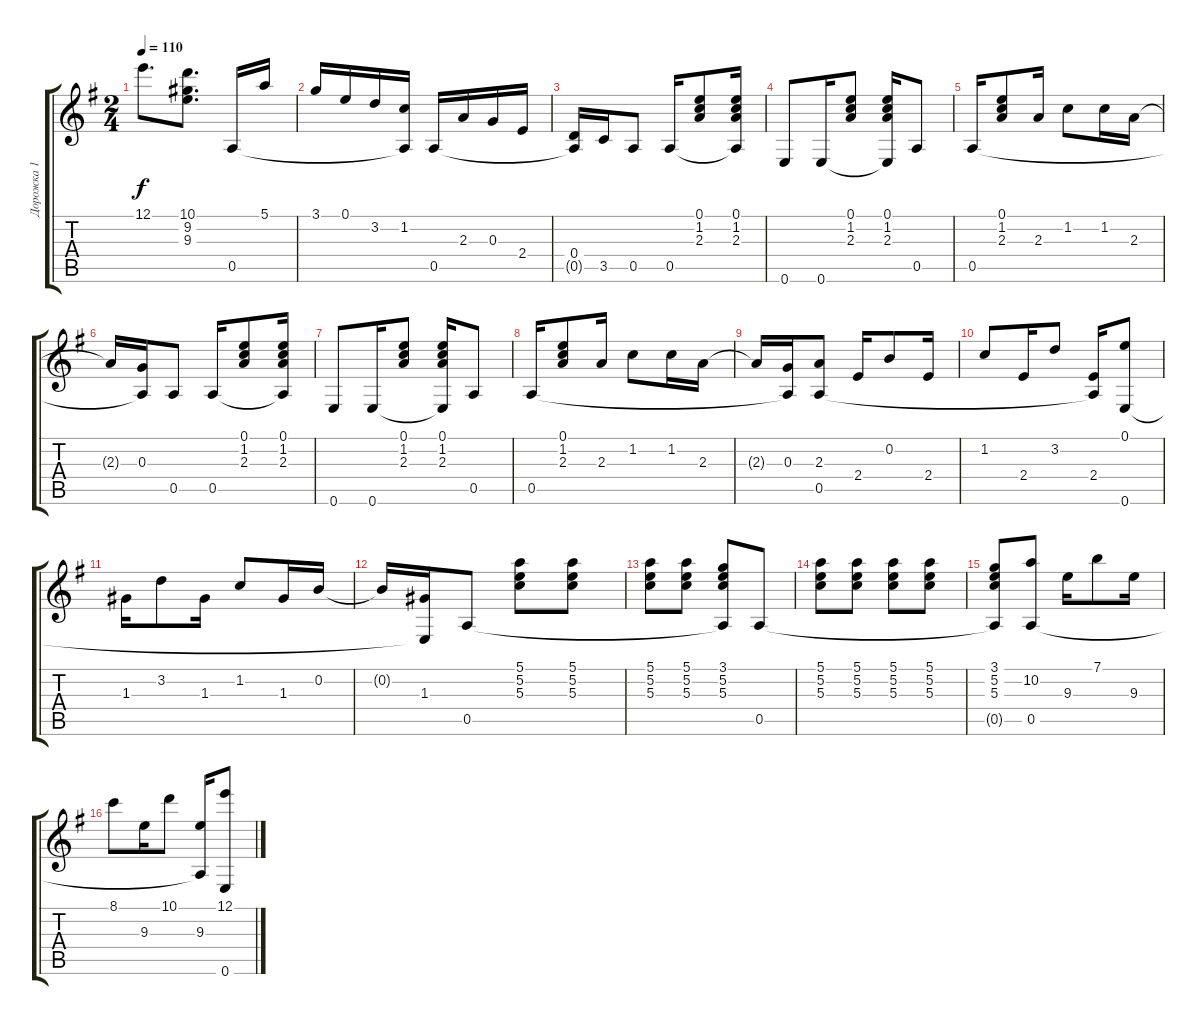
\track ("Дорожка 1" "Дорожка 1") {instrument acousticguitarnylon}
\staff {score tabs}
\tuning (E4 B3 G3 D3 A2 E2) {hide}
\ts (2 4)
\tempo 110
\clef g2
\ks eminor
12.1.8{d dy f} (10.1 9.2 9.3).8{d} 0.5.16 5.1.16 |
3.1.16 0.1.16 3.2.16 (1.2 0.5{t}).16 0.5.16 2.3.16 0.3.16 2.4.16 |
(0.4 0.5{t}).16 3.5.16 0.5.8 0.5.16 (0.1 1.2 2.3).8 (0.1 1.2 2.3 0.5{t}).16 |
0.6.8 0.6.16 (0.1 1.2 2.3).8 (0.1 1.2 2.3 0.6{t}).16 0.5.8 |
0.5.16 (0.1 1.2 2.3).8 2.3.16 1.2.8 1.2.16 2.3.16 |
2.3{t}.16 (0.3 0.5{t}).16 0.5.8 0.5.16 (0.1 1.2 2.3).8 (0.1 1.2 2.3 0.5{t}).16 |
0.6.8 0.6.16 (0.1 1.2 2.3).8 (0.1 1.2 2.3 0.6{t}).16 0.5.8 |
0.5.16 (0.1 1.2 2.3).8 2.3.16 1.2.8 1.2.16 2.3.16 |
2.3{t}.16 (0.3 0.5{t}).16 (2.3 0.5).8 2.4.16 0.2.8 2.4.16 |
1.2.8 2.4.16 3.2.8 (2.4 0.5{t}).16 (0.1 0.6).8 |
1.3.16 3.2.8 1.3.16 1.2.8 1.3.16 0.2.16 |
0.2{t}.16 (1.3 0.6{t}).16 0.5.8 (5.1 5.2 5.3).8 (5.1 5.2 5.3).8 |
(5.1 5.2 5.3).8 (5.1 5.2 5.3).8 (3.1 5.2 5.3 0.5{t}).8 0.5.8 |
(5.1 5.2 5.3).8 (5.1 5.2 5.3).8 (5.1 5.2 5.3).8 (5.1 5.2 5.3).8 |
(3.1 5.2 5.3 0.5{t}).8 (10.2 0.5).8 9.3.16 7.1.8 9.3.16 |
8.1.8 9.3.16 10.1.8 (9.3 0.5{t}).16 (12.1 0.6).8
